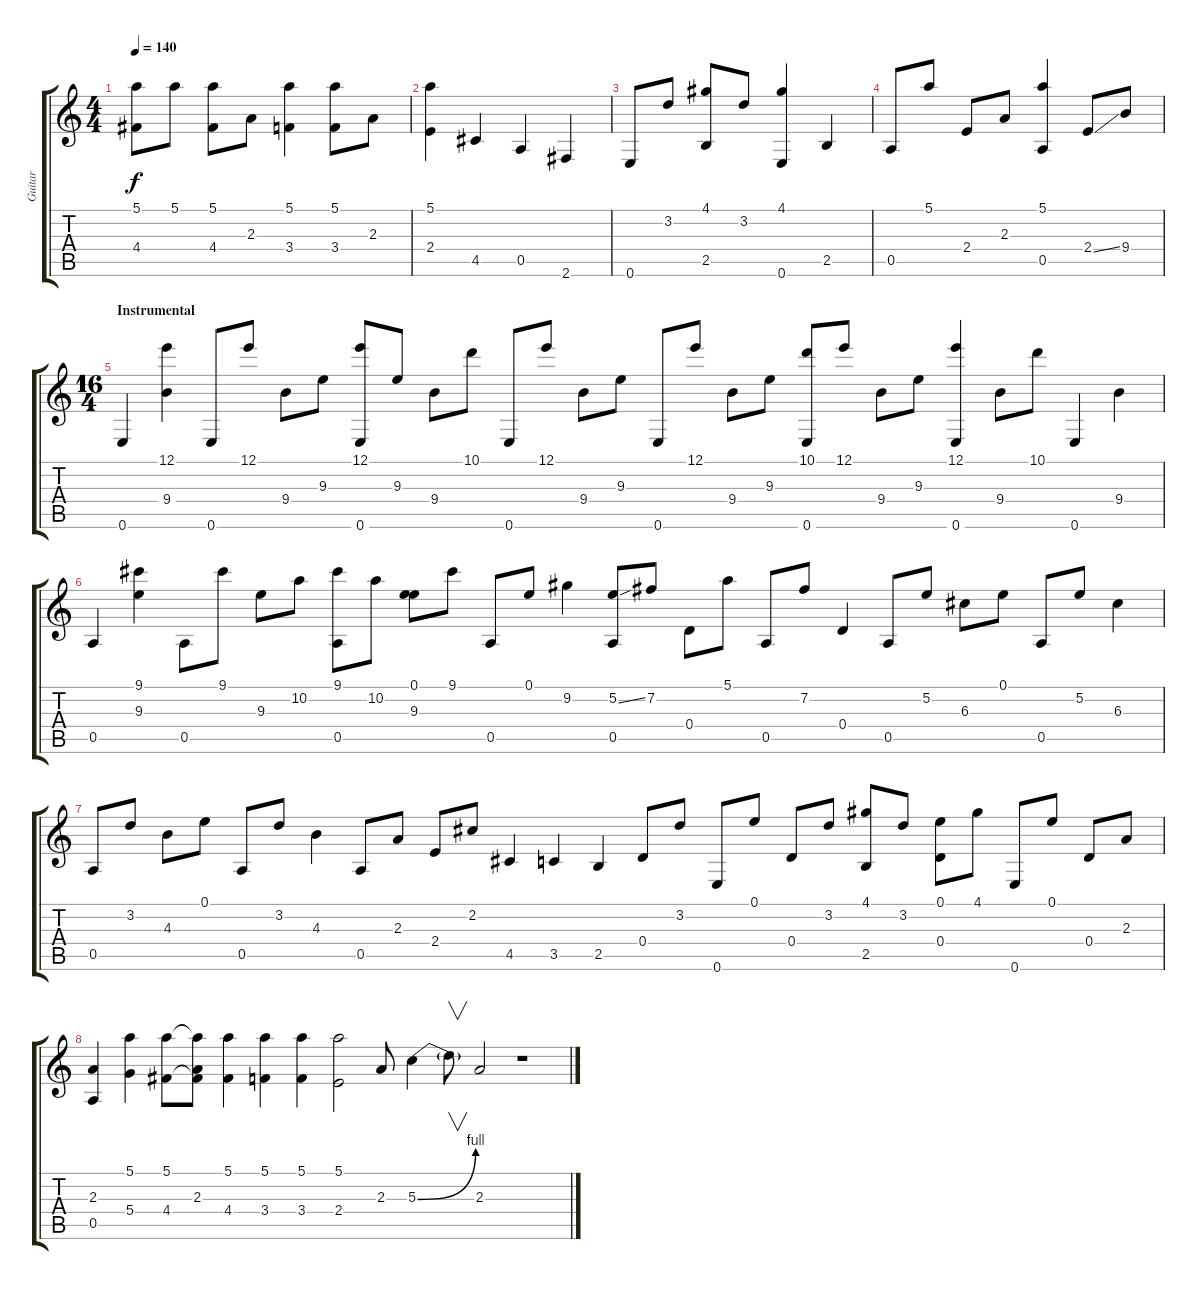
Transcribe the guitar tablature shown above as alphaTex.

\track ("Guitar" "Guitar") {instrument acousticguitarsteel}
\staff {score tabs}
\tuning (E4 B3 G3 D3 A2 E2) {hide}
\ts (4 4)
\tempo 140
\clef g2
\ks c
(5.1 4.4).8{dy f} 5.1.8 (5.1 4.4).8 2.3.8 (5.1 3.4).4 (5.1 3.4).8 2.3.8 |
(5.1 2.4).4 4.5.4 0.5.4 2.6.4 |
0.6.8 3.2.8 (4.1 2.5).8 3.2.8 (4.1 0.6).4 2.5.4 |
0.5.8 5.1.8 2.4.8 2.3.8 (5.1 0.5).4 2.4{ss}.8 9.4.8 |
\ts (16 4)
\section ("" "Instrumental")
0.6.4 (12.1 9.4).4 0.6.8 12.1.8 9.4.8 9.3.8 (12.1 0.6).8 9.3.8 9.4.8 10.1.8 0.6.8 12.1.8 9.4.8 9.3.8 0.6.8 12.1.8 9.4.8 9.3.8 (10.1 0.6).8 12.1.8 9.4.8 9.3.8 (12.1 0.6).4 9.4.8 10.1.8 0.6.4 9.4.4 |
0.5.4 (9.1 9.3).4 0.5.8 9.1.8 9.3.8 10.2.8 (9.1 0.5).8 10.2.8 (0.1 9.3).8 9.1.8 0.5.8 0.1.8 9.2.4 (5.2{ss} 0.5).8 7.2.8 0.4.8 5.1.8 0.5.8 7.2.8 0.4.4 0.5.8 5.2.8 6.3.8 0.1.8 0.5.8 5.2.8 6.3.4 |
0.5.8 3.2.8 4.3.8 0.1.8 0.5.8 3.2.8 4.3.4 0.5.8 2.3.8 2.4.8 2.2.8 4.5.4 3.5.4 2.5.4 0.4.8 3.2.8 0.6.8 0.1.8 0.4.8 3.2.8 (4.1 2.5).8 3.2.8 (0.1 0.4).8 4.1.8 0.6.8 0.1.8 0.4.8 2.3.8 |
(2.3 0.5).4 (5.1 5.4).4 (5.1 4.4).8 (5.1{t} 2.3 4.4{t}).8 (5.1 4.4).4 (5.1 3.4).4 (5.1 3.4).4 (5.1 2.4).2 2.3.8 5.3{be (bend 0 0 60 4)}.4 5.3{t}.8{v} 2.3.2 r.1
